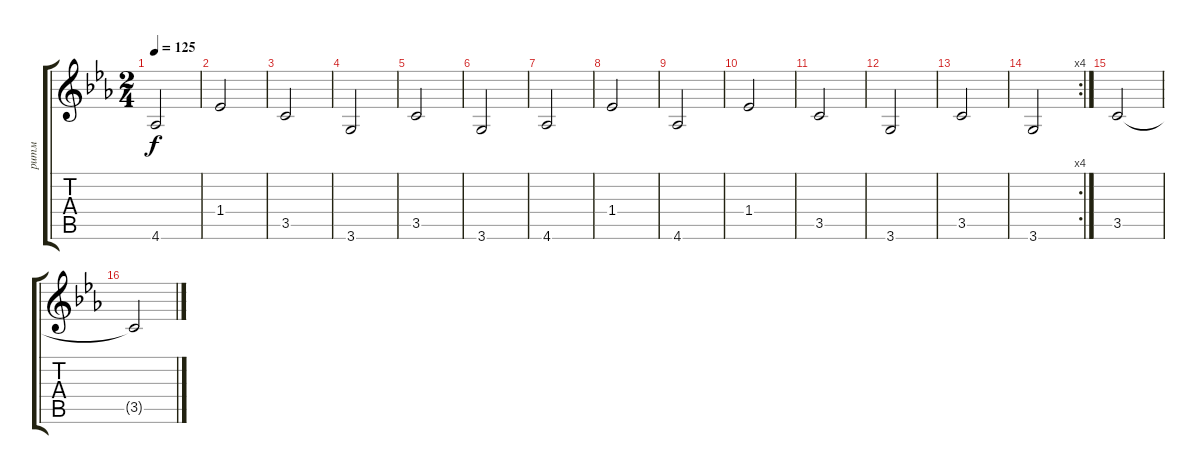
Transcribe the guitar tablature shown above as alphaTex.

\track ("ритм" "ритм") {instrument acousticguitarsteel}
\staff {score tabs}
\tuning (E4 B3 G3 D3 A2 E2) {hide}
\ts (2 4)
\tempo 125
\clef g2
\ks cminor
4.6.2{dy f} |
1.4.2 |
3.5.2 |
3.6.2 |
3.5.2 |
3.6.2 |
4.6.2 |
1.4.2 |
4.6.2 |
1.4.2 |
3.5.2 |
3.6.2 |
3.5.2 |
\rc 4
3.6.2 |
3.5.2 |
3.5{t}.2
